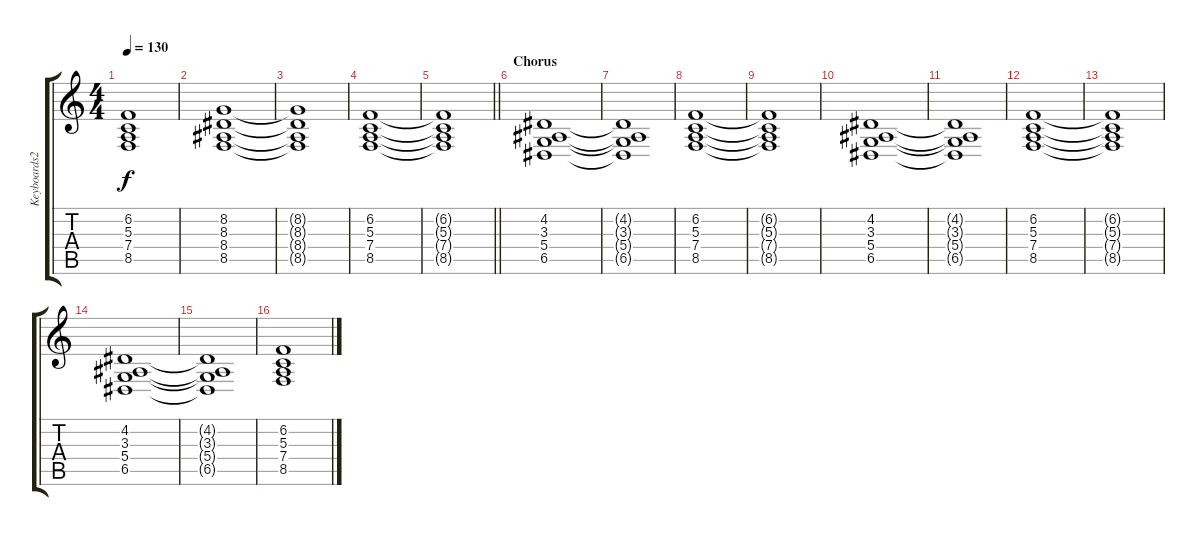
\track ("Keyboards2" "Keyboards2") {instrument synthstrings1}
\staff {score tabs}
\tuning (E4 B3 G3 D3 A2 E2) {hide}
\ts (4 4)
\tempo 130
\clef g2
\ks c
(6.2{t} 5.3{t} 7.4{t} 8.5{t}).1{dy f} |
(8.2 8.3 8.4 8.5).1 |
(8.2{t} 8.3{t} 8.4{t} 8.5{t}).1 |
(6.2 5.3 7.4 8.5).1 |
\barLineRight lightlight
(6.2{t} 5.3{t} 7.4{t} 8.5{t}).1 |
\section ("" "Chorus")
(4.2 3.3 5.4 6.5).1 |
(4.2{t} 3.3{t} 5.4{t} 6.5{t}).1 |
(6.2 5.3 7.4 8.5).1 |
(6.2{t} 5.3{t} 7.4{t} 8.5{t}).1 |
(4.2 3.3 5.4 6.5).1 |
(4.2{t} 3.3{t} 5.4{t} 6.5{t}).1 |
(6.2 5.3 7.4 8.5).1 |
(6.2{t} 5.3{t} 7.4{t} 8.5{t}).1 |
(4.2 3.3 5.4 6.5).1 |
(4.2{t} 3.3{t} 5.4{t} 6.5{t}).1 |
(6.2 5.3 7.4 8.5).1
